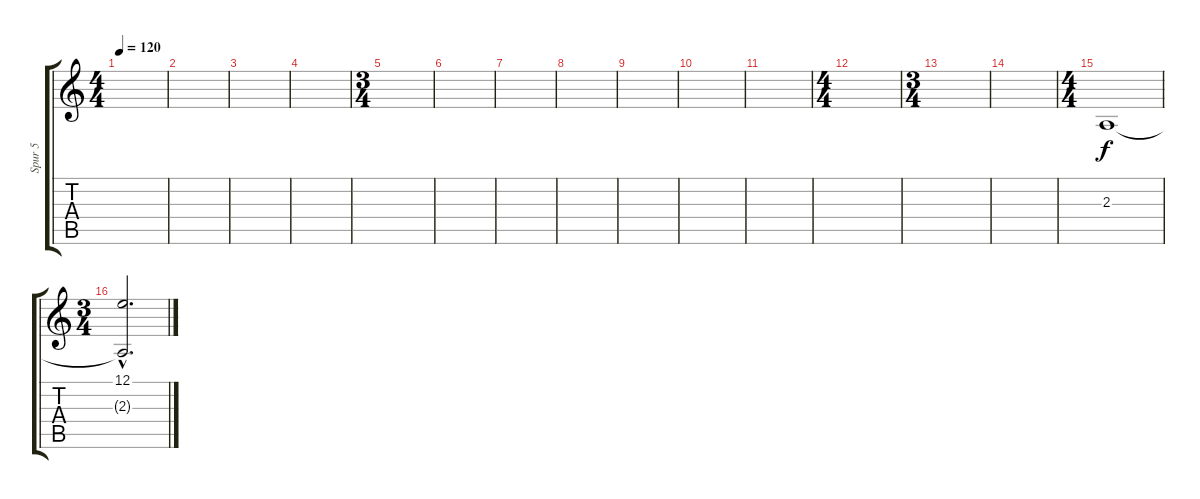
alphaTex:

\track ("Spur 5" "Spur 5") {instrument stringensemble2}
\staff {score tabs}
\tuning (E4 B3 G3 D3 A2 E2) {hide}
\ts (4 4)
\tempo 120
\clef g2
\ks c
|
|
|
|
\ts (3 4)
|
|
|
|
|
|
|
\ts (4 4)
|
\ts (3 4)
|
|
\ts (4 4)
2.3.1 |
\ts (3 4)
(12.1{hac} 2.3{hac t}).2{d dy f}
